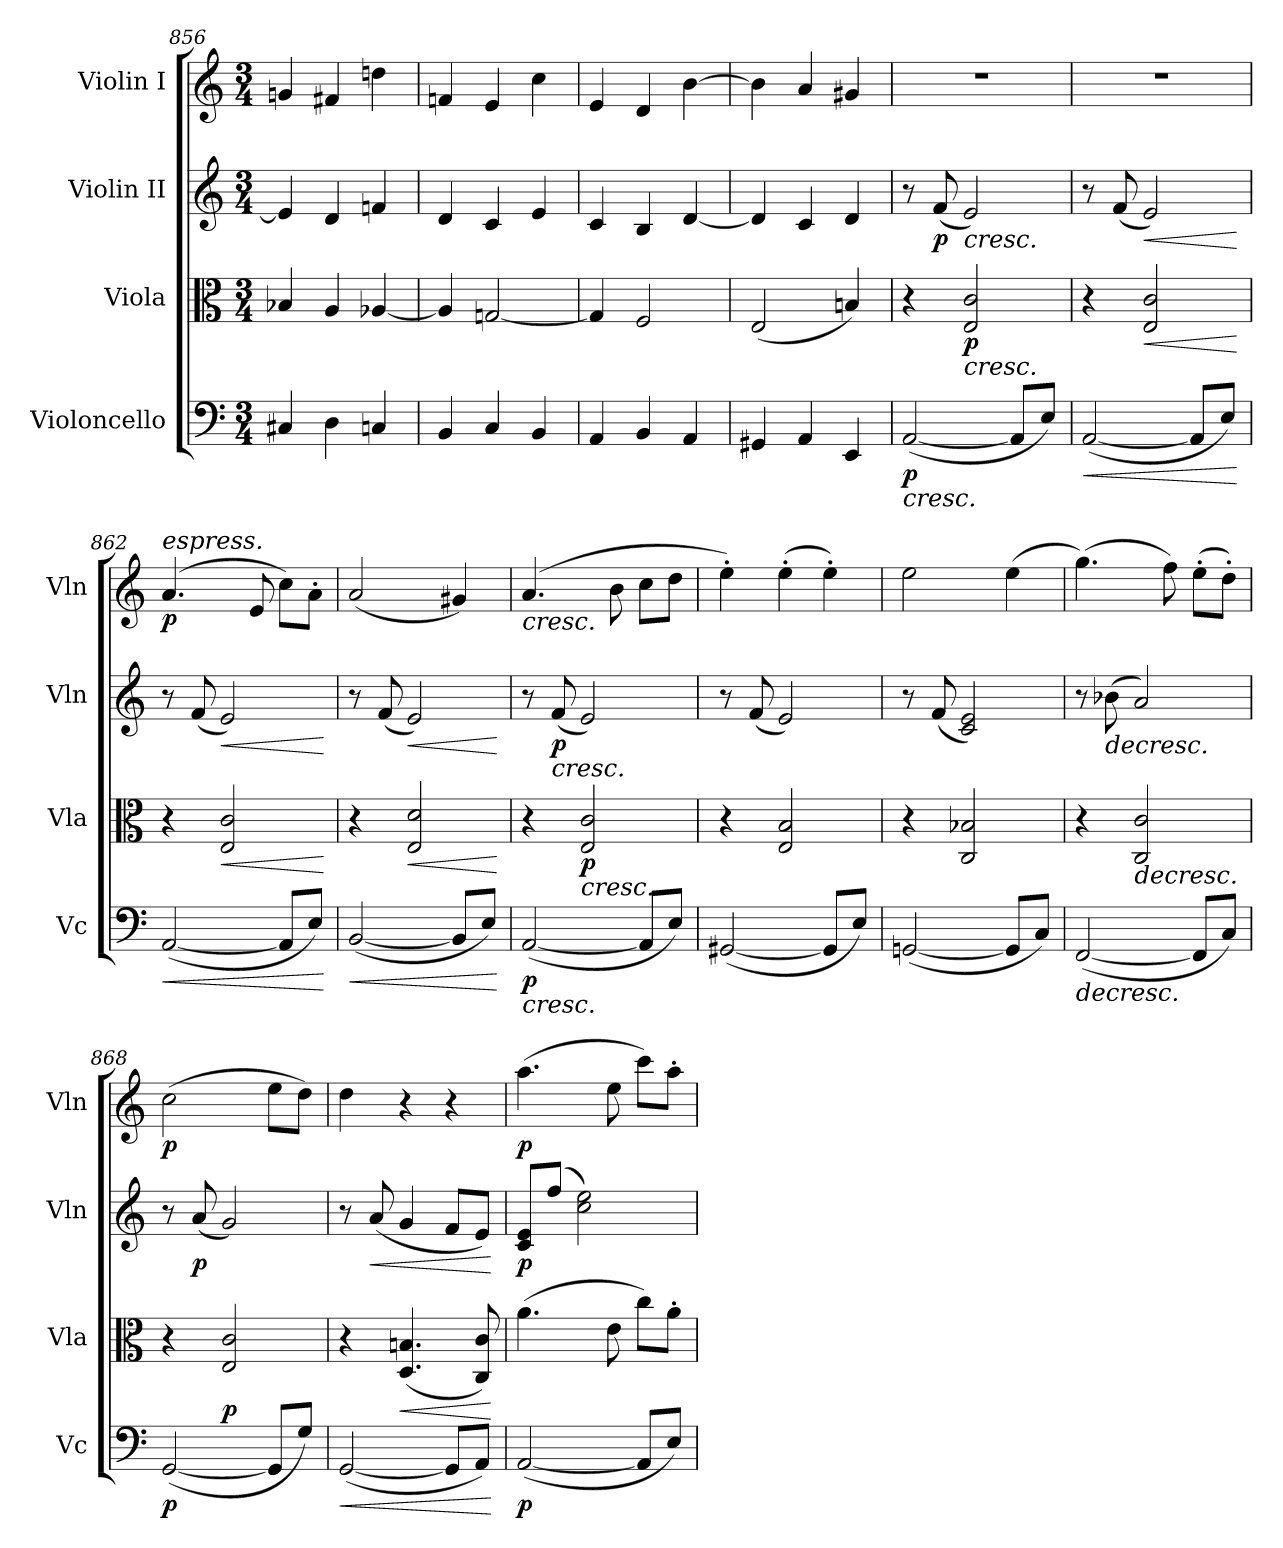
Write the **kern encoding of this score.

**kern	**dynam	**kern	**dynam	**kern	**dynam	**kern	**dynam
*part4	*part4	*part3	*part3	*part2	*part2	*part1	*part1
*staff4	*staff4	*staff3	*staff3	*staff2	*staff2	*staff1	*staff1
*I"Violoncello	*	*I"Viola	*	*I"Violin II	*	*I"Violin I	*
*I'Vc	*	*I'Vla	*	*I'Vln	*	*I'Vln	*
*clefF4	*	*clefC3	*	*clefG2	*	*clefG2	*
*k[]	*	*k[]	*	*k[]	*	*k[]	*
*M3/4	*	*M3/4	*	*M3/4	*	*M3/4	*
=856	=856	=856	=856	=856	=856	=856	=856
4C#X/	.	4B-X/	.	4e/]	.	4gn/	.
4D\	.	4A/	.	4d/	.	4f#X/	.
4Cn/	.	[4A-X/	.	4fn/	.	4ddn\	.
=857	=857	=857	=857	=857	=857	=857	=857
4BB/	.	4A-/]	.	4d/	.	4fn/	.
4C/	.	[2Gn/	.	4c/	.	4e/	.
4BB/	.	.	.	4e/	.	4cc\	.
=858	=858	=858	=858	=858	=858	=858	=858
4AA/	.	4G/]	.	4c/	.	4e/	.
4BB/	.	2F/	.	4B/	.	4d/	.
4AA/	.	.	.	[4d/	.	[4b\	.
=859	=859	=859	=859	=859	=859	=859	=859
4GG#X/	.	(<2E/	.	4d/]	.	4b\]	.
4AA/	.	.	.	4c/	.	4a/	.
4EE/	.	4Bn/)	.	4d/	.	4g#X/	.
=860	=860	=860	=860	=860	=860	=860	=860
!	!LO:HP:b	!	!	!	!	!	!
!	!LO:DY:n=1:b	!	!	!	!	!	!
(<[2AA/	< p	4r	.	8r	.	2.r	.
!	!	!	!	!	!LO:DY:b	!	!
.	.	.	.	(<8f/	p	.	.
!	!	!	!LO:HP:b	!	!LO:HP:b	!	!
!	!	!	!LO:DY:n=1:b	!	!	!	!
.	.	2E/ 2c/	< p	2e/)	<	.	.
8AA/L]	.	.	.	.	.	.	.
8E/J)	.	.	.	.	.	.	.
=861	=861	=861	=861	=861	=861	=861	=861
!	!LO:HP:b	!	!	!	!	!	!
(<[2AA/	<	4r	.	8r	.	2.r	.
.	.	.	.	(<8f/	.	.	.
!	!	!	!LO:HP:b	!	!LO:HP:b	!	!
.	.	2E/ 2c/	<	2e/)	<	.	.
8AA/L]	.	.	.	.	.	.	.
8E/J)	.	.	.	.	.	.	.
.	[	.	[	.	[	.	.
=862	=862	=862	=862	=862	=862	=862	=862
!	!	!	!	!	!	!LO:TX:a:i:t=espress.	!
!	!LO:HP:b	!	!	!	!	!	!LO:DY:b
(<[2AA/	<	4r	.	8r	.	(>4.a/	p
.	.	.	.	(<8f/	.	.	.
!	!	!	!LO:HP:b	!	!LO:HP:b	!	!
.	.	2E/ 2c/	<	2e/)	<	.	.
.	.	.	.	.	.	8e/	.
8AA/L]	.	.	.	.	.	8cc\L)	.
8E/J)	.	.	.	.	.	8a'\J	.
.	[	.	[	.	[	.	.
=863	=863	=863	=863	=863	=863	=863	=863
!	!LO:HP:b	!	!	!	!	!	!
(<[2BB/	<	4r	.	8r	.	(<2a/	.
.	.	.	.	(<8f/	.	.	.
!	!	!	!LO:HP:b	!	!LO:HP:b	!	!
.	.	2E/ 2d/	<	2e/)	<	.	.
8BB/L]	.	.	.	.	.	4g#X/)	.
8E/J)	.	.	.	.	.	.	.
.	[	.	[	.	[	.	.
=864	=864	=864	=864	=864	=864	=864	=864
!	!	!	!	!	!	!LO:TX:b:i:t=cresc.	!
!LO:TX:b:i:t=cresc.	!	!	!	!	!	!	!
!	!LO:DY:b	!	!	!	!	!	!
(<[2AA/	p	4r	.	8r	.	(>4.a/	.
!	!	!	!	!LO:TX:b:i:t=cresc.	!	!	!
!	!	!	!	!	!LO:DY:b	!	!
.	.	.	.	(<8f/	p	.	.
!	!	!LO:TX:b:i:t=cresc.	!	!	!	!	!
!	!	!	!LO:DY:b	!	!	!	!
.	.	2E/ 2c/	p	2e/)	.	.	.
.	.	.	.	.	.	8b\	.
8AA/L]	.	.	.	.	.	8cc\L	.
8E/J)	.	.	.	.	.	8dd\J	.
=865	=865	=865	=865	=865	=865	=865	=865
(<[2GG#X/	.	4r	.	8r	.	4ee'\)	.
.	.	.	.	(<8f/	.	.	.
.	.	2E/ 2B/	.	2e/)	.	(>4ee'\	.
8GG#/L]	.	.	.	.	.	4ee'\)	.
8E/J)	.	.	.	.	.	.	.
=866	=866	=866	=866	=866	=866	=866	=866
(<[2GGn/	.	4r	.	8r	.	2ee\	.
.	.	.	.	(<8f/	.	.	.
.	.	2C/ 2B-X/	.	2c/ 2e/)	.	.	.
8GG/L]	.	.	.	.	.	(>4ee\	.
8C/J)	.	.	.	.	.	.	.
=867	=867	=867	=867	=867	=867	=867	=867
!	!LO:HP:b	!	!	!	!	!	!
(<[2FF/	>	4r	.	8r	.	(>4.gg\)	.
!	!	!	!	!	!LO:HP:b	!	!
.	.	.	.	(>8b-X\	>	.	.
!	!	!	!LO:HP:b	!	!	!	!
.	.	2C/ 2c/	>	2a/)	.	.	.
.	.	.	.	.	.	8ff\)	.
8FF/L]	.	.	.	.	.	(>8ee'\L	.
8C/J)	.	.	.	.	.	8dd'\J)	.
.	[	.	[	.	[	.	.
=868	=868	=868	=868	=868	=868	=868	=868
!	!LO:DY:b	!	!	!	!	!	!LO:DY:b
(<[2GG/	p	4r	.	8r	.	(>2cc\	p
!	!	!	!	!	!LO:DY:b	!	!
.	.	.	.	(<8a/	p	.	.
!	!	!	!LO:DY:b	!	!	!	!
.	.	2E/ 2c/	p	2g/)	.	.	.
8GG/L]	.	.	.	.	.	8ee\L	.
8G/J)	.	.	.	.	.	8dd\J)	.
=869	=869	=869	=869	=869	=869	=869	=869
!	!LO:HP:b	!	!	!	!	!	!
(<[2GG/	<	4r	.	8r	.	4dd\	.
!	!	!	!	!	!LO:HP:b	!	!
.	.	.	.	(<8a/	<	.	.
!	!	!	!LO:HP:b	!	!	!	!
.	.	(>4.D/ 4.Bn/	<	4g/	.	4r	.
8GG/L]	]	.	.	8f/L	]	4r	.
8AA/J)	.	8C/ 8c/)	]	8e/J)	.	.	.
.	[	.	[	.	[	.	.
=870	=870	=870	=870	=870	=870	=870	=870
!	!LO:DY:b	!	!	!	!LO:DY:b	!	!LO:DY:b
(<[2AA/	p	(>4.a\	.	8c/ 8e/L	p	(>4.aa\	p
.	.	.	.	(>8ff/J	.	.	.
.	.	.	.	2cc\ 2ee\)	.	.	.
.	.	8e\	.	.	.	8ee\	.
8AA/L]	.	8cc\L)	.	.	.	8ccc\L)	.
8E/J)	.	8a'\J	.	.	.	8aa'\J	.
=	=	=	=	=	=	=	=
*-	*-	*-	*-	*-	*-	*-	*-
